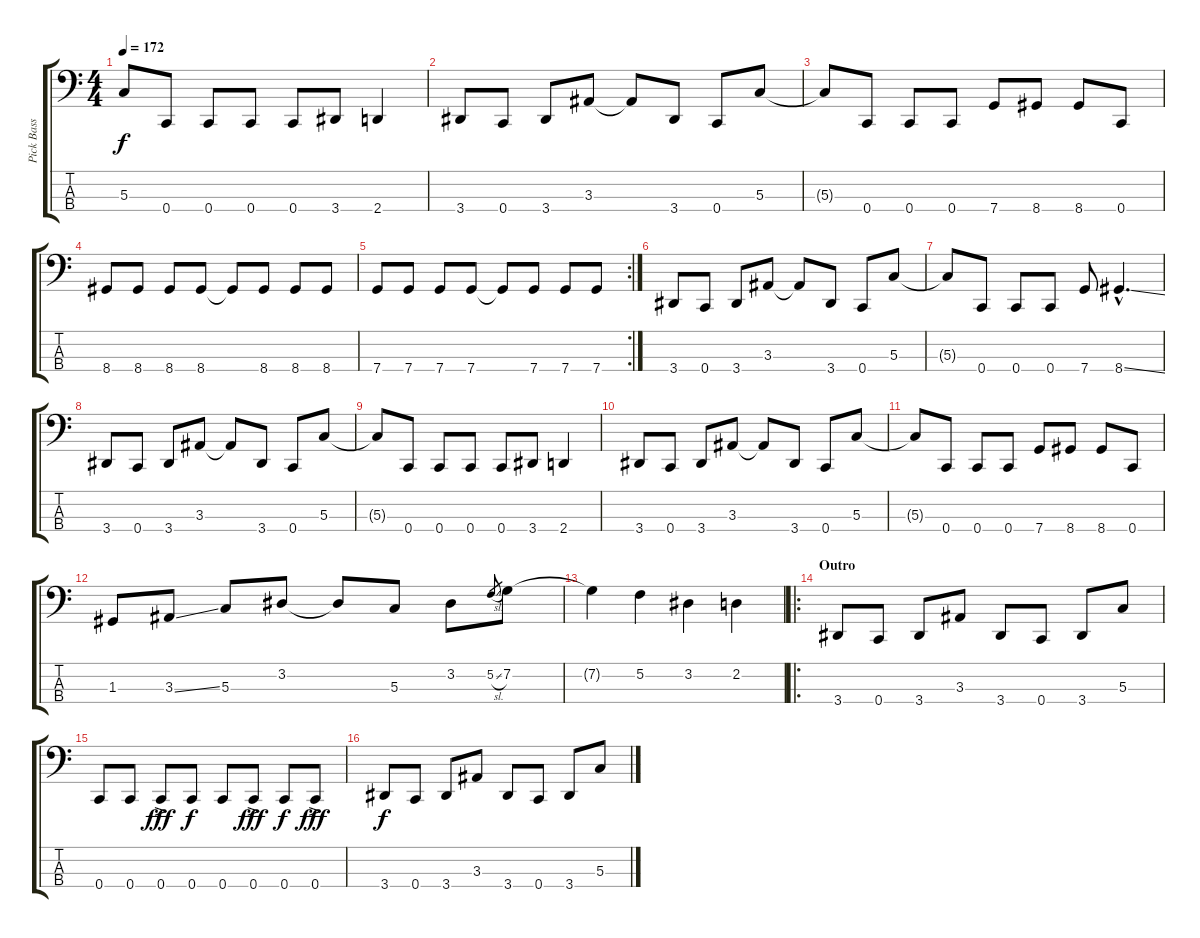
\track ("Pick Bass" "Pick Bass") {instrument electricbasspick}
\staff {score tabs}
\tuning (F2 C2 G1 C1) {hide}
\ts (4 4)
\tempo 172
\clef f4
\ks c
5.3{t}.8{dy f} 0.4.8 0.4.8 0.4.8 0.4.8 3.4.8 2.4.4 |
3.4.8 0.4.8 3.4.8 3.3.8 3.3{t}.8 3.4.8 0.4.8 5.3.8 |
5.3{t}.8 0.4.8 0.4.8 0.4.8 7.4.8 8.4.8 8.4.8 0.4.8 |
8.4.8 8.4.8 8.4.8 8.4.8 8.4{t}.8 8.4.8 8.4.8 8.4.8 |
\rc 2
7.4.8 7.4.8 7.4.8 7.4.8 7.4{t}.8 7.4.8 7.4.8 7.4.8 |
3.4.8 0.4.8 3.4.8 3.3.8 3.3{t}.8 3.4.8 0.4.8 5.3.8 |
5.3{t}.8 0.4.8 0.4.8 0.4.8 7.4.8 8.4{ss hac}.4{d} |
3.4.8 0.4.8 3.4.8 3.3.8 3.3{t}.8 3.4.8 0.4.8 5.3.8 |
5.3{t}.8 0.4.8 0.4.8 0.4.8 0.4.8 3.4.8 2.4.4 |
3.4.8 0.4.8 3.4.8 3.3.8 3.3{t}.8 3.4.8 0.4.8 5.3.8 |
5.3{t}.8 0.4.8 0.4.8 0.4.8 7.4.8 8.4.8 8.4.8 0.4.8 |
1.3.8 3.3{ss}.8 5.3.8 3.2.8 3.2{t}.8 5.3.8 3.2.8 5.2{sl}.8{gr} 7.2.8 |
7.2{t}.4 5.2.4 3.2.4 2.2.4 |
\ro
\section ("" "Outro")
3.4.8 0.4.8 3.4.8 3.3.8 3.4.8 0.4.8 3.4.8 5.3.8 |
0.4.8 0.4.8 0.4{ac}.8{dy fff} 0.4.8{dy f} 0.4.8 0.4{ac}.8{dy fff} 0.4.8{dy f} 0.4{ac}.8{dy fff} |
3.4.8{dy f} 0.4.8 3.4.8 3.3.8 3.4.8 0.4.8 3.4.8 5.3.8
